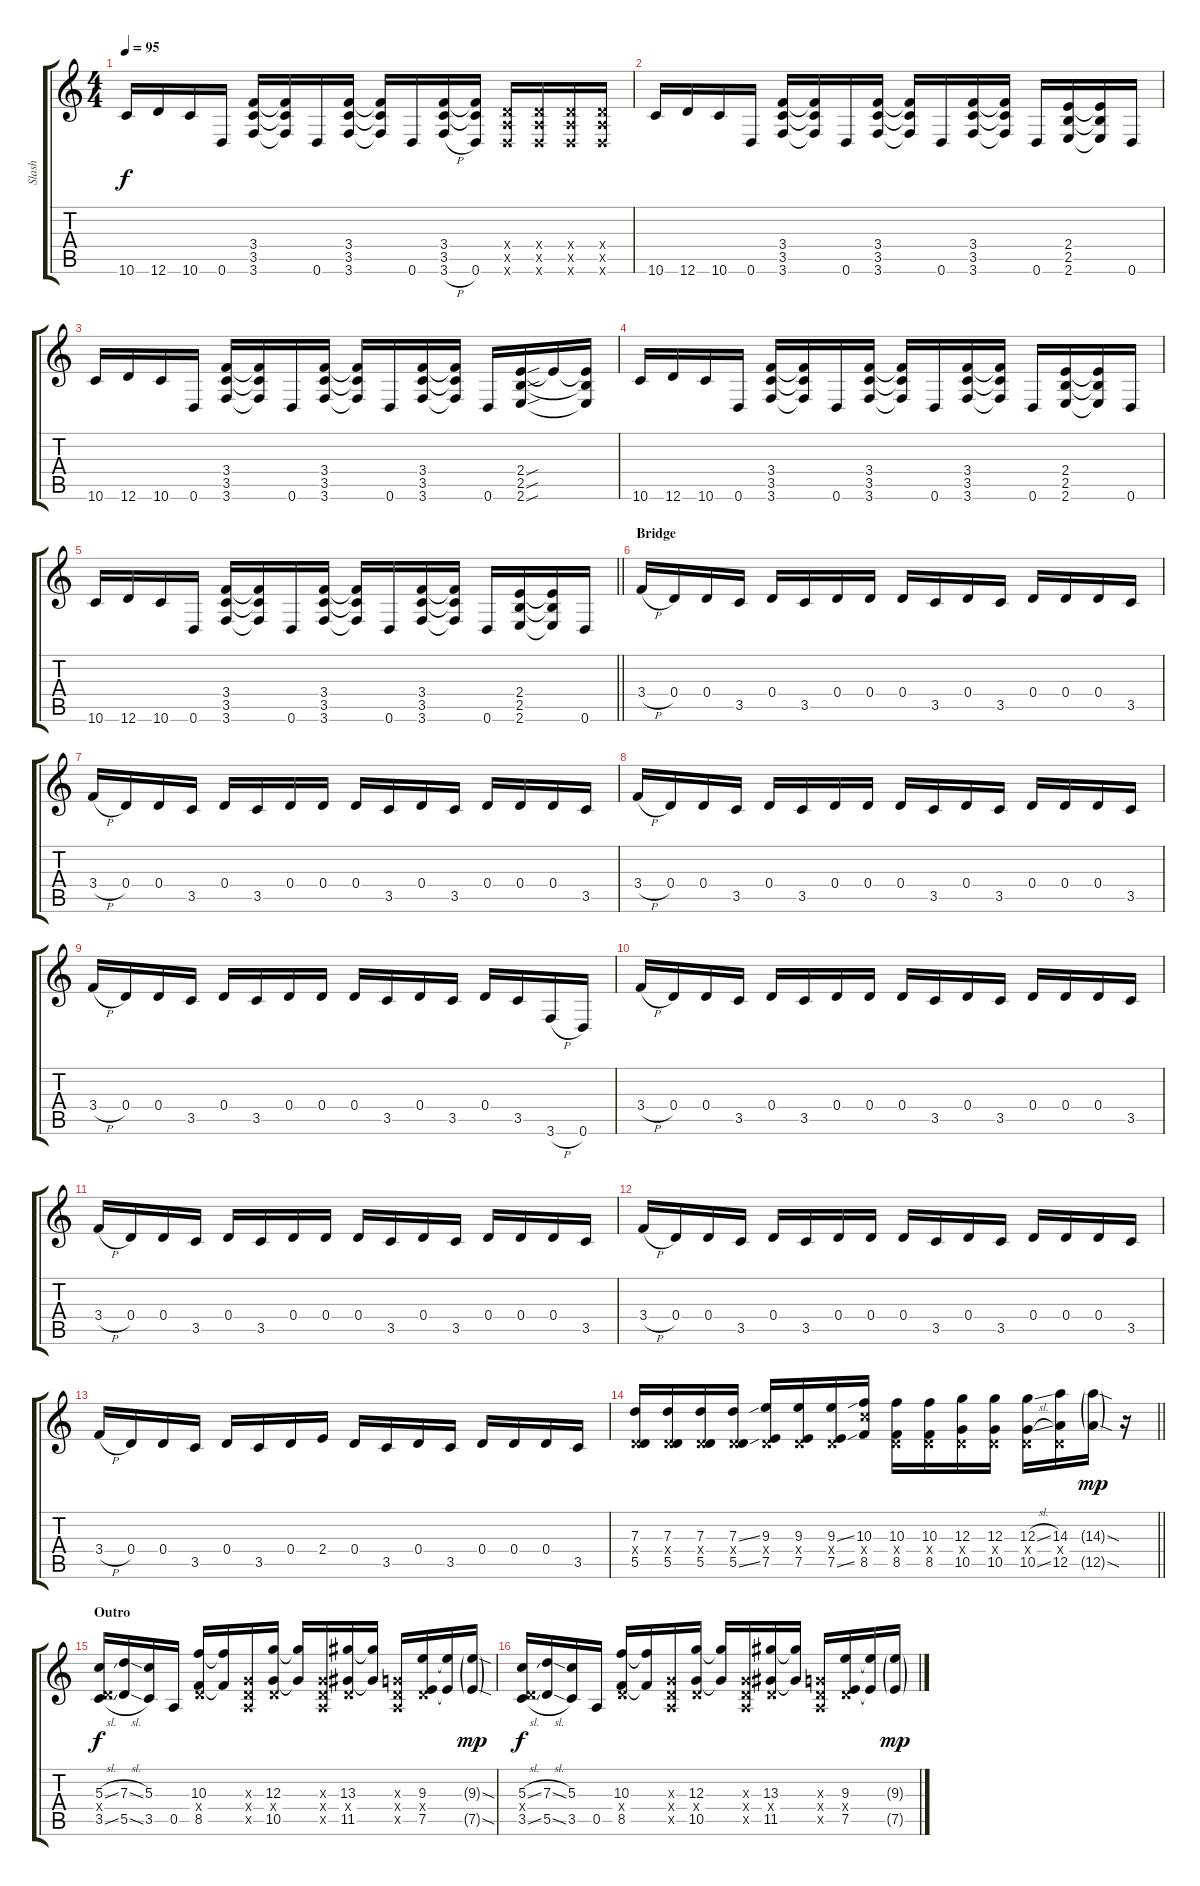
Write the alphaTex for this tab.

\track ("Slash" "Slash") {instrument electricguitarclean}
\staff {score tabs}
\tuning (E4 B3 G3 D3 A2 D2) {hide}
\ts (4 4)
\tempo 95
\clef g2
\ks c
10.6.16{dy f} 12.6.16 10.6.16 0.6.16 (3.4 3.5 3.6).16 (3.4{t} 3.5{t} 3.6{t}).16 0.6.16 (3.4 3.5 3.6).16 (3.4{t} 3.5{t} 3.6{t}).16 0.6.16 (3.4 3.5 3.6{h}).16 (3.4{t} 3.5{t} 0.6).16 (0.4{x} 0.5{x} 0.6{x}).16 (0.4{x} 0.5{x} 0.6{x}).16 (0.4{x} 0.5{x} 0.6{x}).16 (0.4{x} 0.5{x} 0.6{x}).16 |
10.6.16 12.6.16 10.6.16 0.6.16 (3.4 3.5 3.6).16 (3.4{t} 3.5{t} 3.6{t}).16 0.6.16 (3.4 3.5 3.6).16 (3.4{t} 3.5{t} 3.6{t}).16 0.6.16 (3.4 3.5 3.6).16 (3.4{t} 3.5{t} 3.6{t}).16 0.6.16 (2.4 2.5 2.6).16 (2.4{t} 2.5{t} 2.6{t}).16 0.6.16 |
10.6.16 12.6.16 10.6.16 0.6.16 (3.4 3.5 3.6).16 (3.4{t} 3.5{t} 3.6{t}).16 0.6.16 (3.4 3.5 3.6).16 (3.4{t} 3.5{t} 3.6{t}).16 0.6.16 (3.4 3.5 3.6).16 (3.4{t} 3.5{t} 3.6{t}).16 0.6.16 (2.4{sou} 2.5{sou} 2.6{sou}).16 2.4{t}.16 (2.4{t} 2.5{t} 2.6{t}).16 |
10.6.16 12.6.16 10.6.16 0.6.16 (3.4 3.5 3.6).16 (3.4{t} 3.5{t} 3.6{t}).16 0.6.16 (3.4 3.5 3.6).16 (3.4{t} 3.5{t} 3.6{t}).16 0.6.16 (3.4 3.5 3.6).16 (3.4{t} 3.5{t} 3.6{t}).16 0.6.16 (2.4 2.5 2.6).16 (2.4{t} 2.5{t} 2.6{t}).16 0.6.16 |
\barLineRight lightlight
10.6.16 12.6.16 10.6.16 0.6.16 (3.4 3.5 3.6).16 (3.4{t} 3.5{t} 3.6{t}).16 0.6.16 (3.4 3.5 3.6).16 (3.4{t} 3.5{t} 3.6{t}).16 0.6.16 (3.4 3.5 3.6).16 (3.4{t} 3.5{t} 3.6{t}).16 0.6.16 (2.4 2.5 2.6).16 (2.4{t} 2.5{t} 2.6{t}).16 0.6.16 |
\section ("" "Bridge")
3.4{h}.16 0.4.16 0.4.16 3.5.16 0.4.16 3.5.16 0.4.16 0.4.16 0.4.16 3.5.16 0.4.16 3.5.16 0.4.16 0.4.16 0.4.16 3.5.16 |
3.4{h}.16 0.4.16 0.4.16 3.5.16 0.4.16 3.5.16 0.4.16 0.4.16 0.4.16 3.5.16 0.4.16 3.5.16 0.4.16 0.4.16 0.4.16 3.5.16 |
3.4{h}.16 0.4.16 0.4.16 3.5.16 0.4.16 3.5.16 0.4.16 0.4.16 0.4.16 3.5.16 0.4.16 3.5.16 0.4.16 0.4.16 0.4.16 3.5.16 |
3.4{h}.16 0.4.16 0.4.16 3.5.16 0.4.16 3.5.16 0.4.16 0.4.16 0.4.16 3.5.16 0.4.16 3.5.16 0.4.16 3.5.16 3.6{h}.16 0.6.16 |
3.4{h}.16 0.4.16 0.4.16 3.5.16 0.4.16 3.5.16 0.4.16 0.4.16 0.4.16 3.5.16 0.4.16 3.5.16 0.4.16 0.4.16 0.4.16 3.5.16 |
3.4{h}.16 0.4.16 0.4.16 3.5.16 0.4.16 3.5.16 0.4.16 0.4.16 0.4.16 3.5.16 0.4.16 3.5.16 0.4.16 0.4.16 0.4.16 3.5.16 |
3.4{h}.16 0.4.16 0.4.16 3.5.16 0.4.16 3.5.16 0.4.16 0.4.16 0.4.16 3.5.16 0.4.16 3.5.16 0.4.16 0.4.16 0.4.16 3.5.16 |
3.4{h}.16 0.4.16 0.4.16 3.5.16 0.4.16 3.5.16 0.4.16 2.4.16 0.4.16 3.5.16 0.4.16 3.5.16 0.4.16 0.4.16 0.4.16 3.5.16 |
\barLineRight lightlight
(7.3 0.4{x} 5.5).16 (7.3 0.4{x} 5.5).16 (7.3 0.4{x} 5.5).16 (7.3{ss} 0.4{x} 5.5{ss}).16 (9.3 0.4{x} 7.5).16 (9.3 0.4{x} 7.5).16 (9.3{ss} 0.4{x} 7.5{ss}).16 (10.3 10.4{x} 8.5).16 (10.3 0.4{x} 8.5).16 (10.3 0.4{x} 8.5).16 (12.3 0.4{x} 10.5).16 (12.3 0.4{x} 10.5).16 (12.3{sl} 0.4{x} 10.5{sl}).16 (14.3 0.4{x} 12.5).16 (14.3{sod g} 12.5{sod g}).16{dy mp} r.16 |
\section ("" "Outro")
(5.3{sl} 0.4{x} 3.5{sl}).16{dy f} (7.3{sl} 5.5{sl}).16 (5.3 3.5).16 0.5.16 (10.3 0.4{x} 8.5).16 (10.3{t} 8.5{t}).16 (0.3{x} 0.4{x} 0.5{x}).16 (12.3 0.4{x} 10.5).16 (12.3{t} 10.5{t}).16 (0.3{x} 0.4{x} 0.5{x}).16 (13.3 0.4{x} 11.5).16 (13.3{t} 11.5{t}).16 (0.3{x} 0.4{x} 0.5{x}).16 (9.3 0.4{x} 7.5).16 (9.3{t} 7.5{t}).16 (9.3{sod g} 7.5{sod g}).16{dy mp} |
(5.3{sl} 0.4{x} 3.5{sl}).16{dy f} (7.3{sl} 5.5{sl}).16 (5.3 3.5).16 0.5.16 (10.3 0.4{x} 8.5).16 (10.3{t} 8.5{t}).16 (0.3{x} 0.4{x} 0.5{x}).16 (12.3 0.4{x} 10.5).16 (12.3{t} 10.5{t}).16 (0.3{x} 0.4{x} 0.5{x}).16 (13.3 0.4{x} 11.5).16 (13.3{t} 11.5{t}).16 (0.3{x} 0.4{x} 0.5{x}).16 (9.3 0.4{x} 7.5).16 (9.3{t} 7.5{t}).16 (9.3{g} 7.5{g}).16{dy mp}
